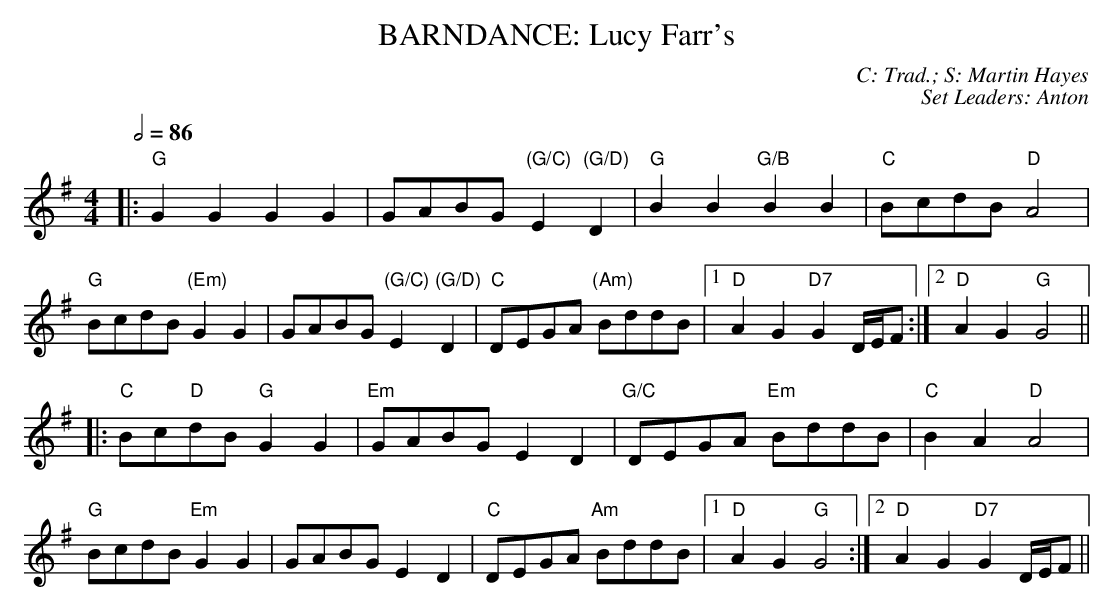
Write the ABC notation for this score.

X:1
T: BARNDANCE: Lucy Farr's
C: C: Trad.; S: Martin Hayes
C: Set Leaders: Anton
M: 4/4
L: 1/8
Q: 1/2=86
K: Gmaj
|:"G"G2 G2 G2 G2|GABG "(G/C)"E2 "(G/D)"D2|"G"B2 B2 "G/B"B2 B2|"C"BcdB "D"A4|
"G"BcdB "(Em)"G2 G2|GABG "(G/C)"E2 "(G/D)"D2|"C"DEGA "(Am)"BddB|1 "D"A2 G2 "D7"G2 D/E/F:|2 "D"A2 G2 "G"G4||
|:"C"Bc"D"dB "G"G2 G2|"Em"GABG E2 D2|"G/C"DEGA "Em"BddB|"C"B2 A2 "D"A4|
"G"BcdB "Em"G2 G2|GABG E2 D2|"C"DEGA "Am"BddB|1 "D"A2 G2 "G"G4:|2 "D"A2 G2 "D7"G2 D/E/F||
